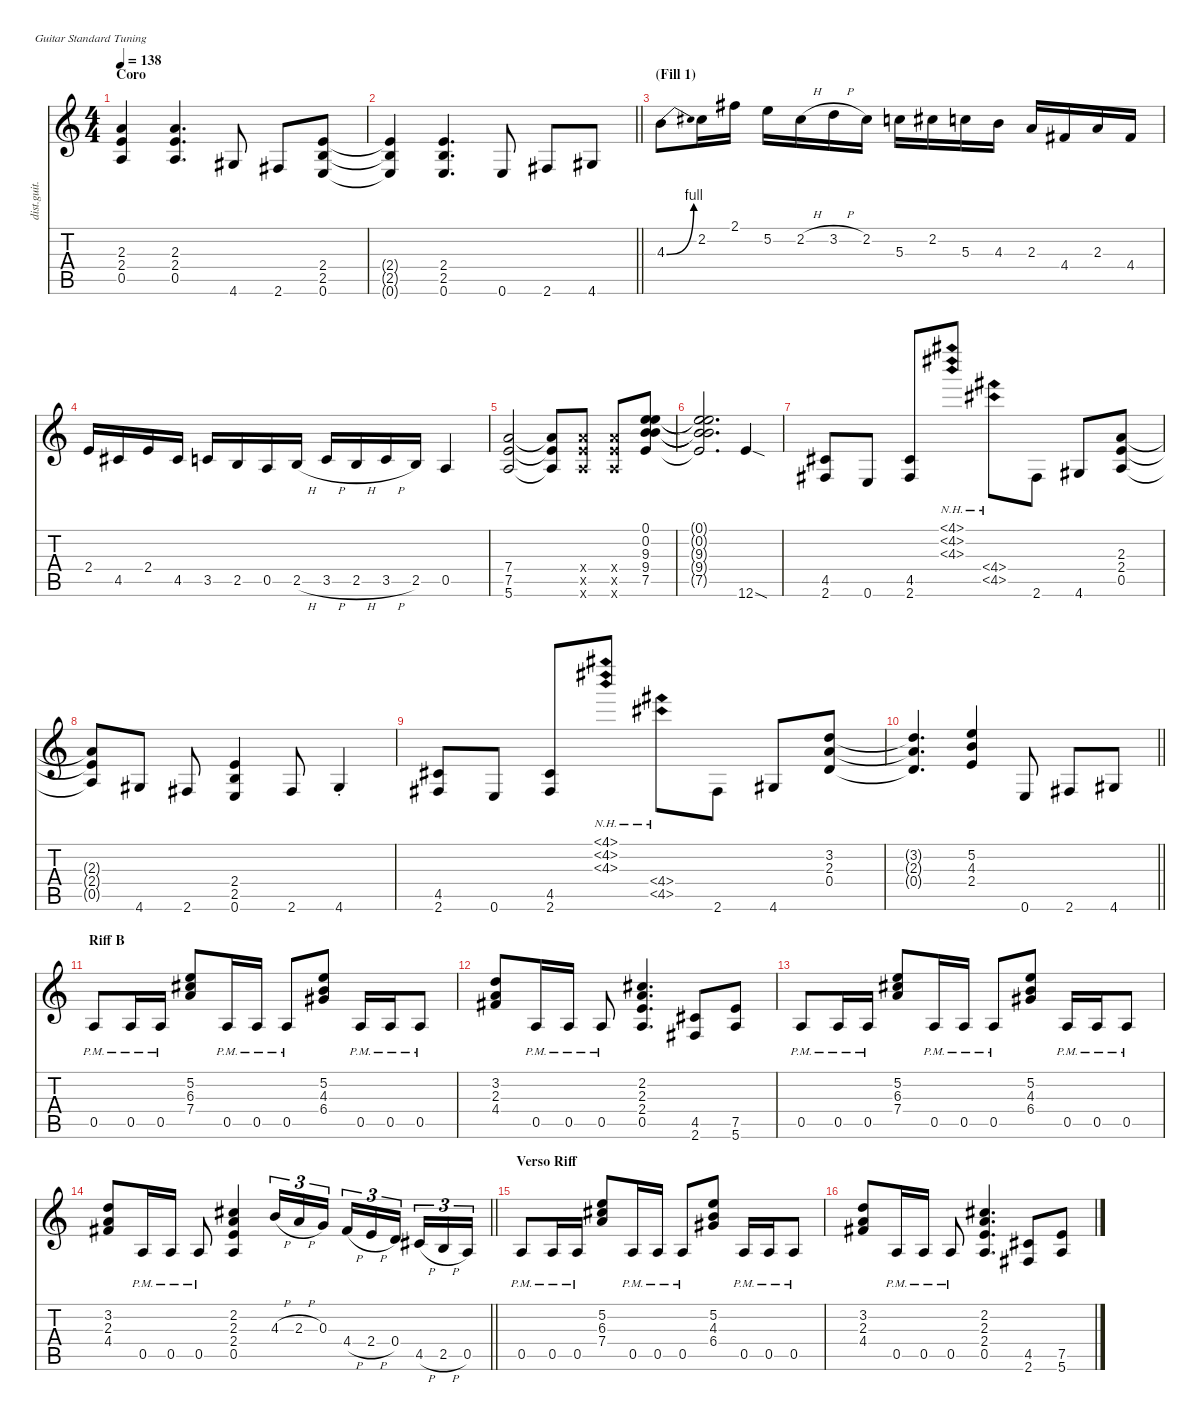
\defaultSystemsLayout 4
\hideDynamics
\bracketExtendMode nobrackets
\otherSystemsTrackNameOrientation horizontal
\track ("Randy Rhoads" "dist.guit.") {instrument distortionguitar}
\staff {score tabs}
\tuning (E4 B3 G3 D3 A2 E2)
\ts (4 4)
\section ("" "Coro")
\tempo 138
\clef g2
\ks c
(2.3 2.4 0.5).4{dy f beam Up} (2.3 2.4 0.5).4{d beam Up} 4.6{acc #}.8{beam Up} 2.6{acc #}.8{beam Up} (2.4 2.5 0.6).8{beam Up} |
\barLineRight lightlight
(2.4{t} 2.5{t} 0.6{t}).4{beam Up} (2.4 2.5 0.6).4{d beam Up} 0.6.8{beam Up} 2.6{acc #}.8{beam Up} 4.6{acc #}.8{beam Up} |
\section ("" "(Fill 1)")
4.3{be (bend 0 0 30 4)}.8{dy ff beam Down} 2.2{acc #}.16{beam Down} 2.1{acc #}.16{beam Down} 5.2.16{beam Down} 2.2{h acc #}.16{beam Down} 3.2{h}.16{beam Down} 2.2{acc #}.16{beam Down} 5.3.16{beam Down} 2.2{acc #}.16{beam Down} 5.3.16{beam Down} 4.3.16{beam Down} 2.3.16{beam Up} 4.4{acc #}.16{beam Up} 2.3.16{beam Up} 4.4{acc #}.16{beam Up} |
2.4.16{beam Up} 4.5{acc #}.16{beam Up} 2.4.16{beam Up} 4.5{acc #}.16{beam Up} 3.5.16{beam Up} 2.5.16{beam Up} 0.5.16{beam Up} 2.5{h}.16{beam Up} 3.5{h}.16{beam Up} 2.5{h}.16{beam Up} 3.5{h}.16{beam Up} 2.5.16{beam Up} 0.5.4{beam Up} |
(7.4 7.5 5.6).2{dy f beam Up} (7.4{t} 7.5{t} 5.6{t}).8{beam Up} (7.4{x} 7.5{x} 5.6{x}).8{beam Up} (7.4{x} 7.5{x} 5.6{x}).8{beam Up} (0.1 0.2 9.3 9.4 7.5).8{beam Up} |
(0.1{t} 0.2{t} 9.3{t} 9.4{t} 7.5{t}).2{d beam Up} 12.6{sod}.4{beam Up} |
(4.5{acc #} 2.6{acc #}).8{beam Up} 0.6.8{beam Up} (4.5{acc #} 2.6{acc #}).8{beam Up} (4.1{nh acc #} 4.2{nh acc #} 4.3{nh}).8{beam Up} (4.4{nh acc #} 4.5{nh acc #}).8{beam Down} 2.6{acc #}.8{beam Down} 4.6{acc #}.8{beam Up} (2.3 2.4 0.5).8{beam Up} |
(2.3{t} 2.4{t} 0.5{t}).8{beam Up} 4.6{acc #}.8{beam Up} 2.6{acc #}.8{beam Up} (2.4 2.5 0.6).4{beam Up} 2.6{acc #}.8{beam Up} 4.6{st acc #}.4{beam Up} |
(4.5{acc #} 2.6{acc #}).8{beam Up} 0.6.8{beam Up} (4.5{acc #} 2.6{acc #}).8{beam Up} (4.1{nh acc #} 4.2{nh acc #} 4.3{nh}).8{beam Up} (4.4{nh acc #} 4.5{nh acc #}).8{beam Down} 2.6{acc #}.8{beam Down} 4.6{acc #}.8{beam Up} (3.2 2.3 0.4).8{beam Up} |
\barLineRight lightlight
(3.2{t} 2.3{t} 0.4{t}).4{d beam Up} (5.2 4.3 2.4).4{beam Up} 0.6.8{beam Up} 2.6{acc #}.8{beam Up} 4.6{acc #}.8{beam Up} |
\section ("" "Riff B")
0.5{pm}.8{dy fff beam Up} 0.5{pm}.16{beam Up} 0.5{pm}.16{beam Up} (5.2 6.3{acc #} 7.4).8{dy f beam Up} 0.5{pm}.16{dy fff beam Up} 0.5{pm}.16{beam Up} 0.5{pm}.8{beam Up} (5.2 4.3 6.4{acc #}).8{dy f beam Up} 0.5{pm}.16{dy fff beam Up} 0.5{pm}.16{beam Up} 0.5{pm}.8{beam Up} |
(3.2 2.3 4.4{acc #}).8{dy f beam Up} 0.5{pm}.16{dy fff beam Up} 0.5{pm}.16{beam Up} 0.5{pm}.8{beam Up} (2.2{acc #} 2.3 2.4 0.5).4{d dy f beam Up} (4.5{acc #} 2.6{acc #}).8{beam Up} (7.5 5.6).8{beam Up} |
0.5{pm}.8{dy fff beam Up} 0.5{pm}.16{beam Up} 0.5{pm}.16{beam Up} (5.2 6.3{acc #} 7.4).8{dy f beam Up} 0.5{pm}.16{dy fff beam Up} 0.5{pm}.16{beam Up} 0.5{pm}.8{beam Up} (5.2 4.3 6.4{acc #}).8{dy f beam Up} 0.5{pm}.16{dy fff beam Up} 0.5{pm}.16{beam Up} 0.5{pm}.8{beam Up} |
\barLineRight lightlight
(3.2 2.3 4.4{acc #}).8{dy f beam Up} 0.5{pm}.16{dy fff beam Up} 0.5{pm}.16{beam Up} 0.5{pm}.8{beam Up} (2.2{acc #} 2.3 2.4 0.5).4{dy f beam Up} 4.3{h}.16{tu (3 2) dy fff beam Up} 2.3{h}.16{tu (3 2) beam Up} 0.3.16{tu (3 2) beam Up} 4.4{h acc #}.16{tu (3 2) beam Up} 2.4{h}.16{tu (3 2) beam Up} 0.4.16{tu (3 2) beam Up} 4.5{h acc #}.16{tu (3 2) beam Up} 2.5{h}.16{tu (3 2) beam Up} 0.5.16{tu (3 2) beam Up} |
\section ("" "Verso Riff")
0.5{pm}.8{beam Up} 0.5{pm}.16{beam Up} 0.5{pm}.16{beam Up} (5.2 6.3{acc #} 7.4).8{dy f beam Up} 0.5{pm}.16{dy fff beam Up} 0.5{pm}.16{beam Up} 0.5{pm}.8{beam Up} (5.2 4.3 6.4{acc #}).8{dy f beam Up} 0.5{pm}.16{dy fff beam Up} 0.5{pm}.16{beam Up} 0.5{pm}.8{beam Up} |
(3.2 2.3 4.4{acc #}).8{dy f beam Up} 0.5{pm}.16{dy fff beam Up} 0.5{pm}.16{beam Up} 0.5{pm}.8{beam Up} (2.2{acc #} 2.3 2.4 0.5).4{d dy f beam Up} (4.5{acc #} 2.6{acc #}).8{beam Up} (7.5 5.6).8{beam Up}
